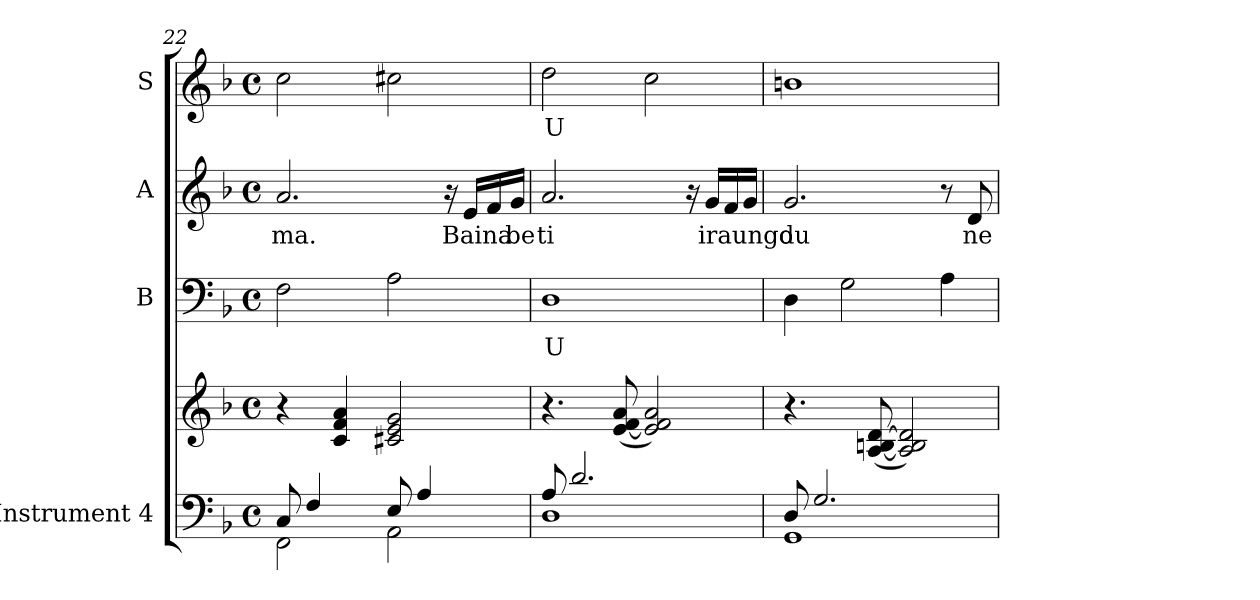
**kern	**kern	**kern	**text	**kern	**text	**kern	**text
*part4	*part4	*part3	*part3	*part2	*part2	*part1	*part1
*staff5	*staff4	*staff3	*staff3	*staff2	*staff2	*staff1	*staff1
*I"Instrument 4	*	*I"B	*	*I"A	*	*I"S	*
*clefF4	*clefG2	*clefF4	*	*clefG2	*	*clefG2	*
*k[b-]	*k[b-]	*k[b-]	*	*k[b-]	*	*k[b-]	*
*F:	*F:	*F:	*	*F:	*	*F:	*
*M4/4	*M4/4	*M4/4	*	*M4/4	*	*M4/4	*
*met(c)	*met(c)	*met(c)	*	*met(c)	*	*met(c)	*
=22	=22	=22	=22	=22	=22	=22	=22
*^	*	*	*	*	*	*	*
!	!	!	!	!	!	!LO:LY:b:cj	!	!
2FF\	8C/	4r	2F\	.	2.a/	ma.	2cc\	.
.	4F/	.	.	.	.	.	.	.
.	.	4c/ 4f/ 4a/	.	.	.	.	.	.
.	8ryy	.	.	.	.	.	.	.
8E/	2AA\	2g/ 2e/ 2c#X/	2A\	.	.	.	2cc#X\	.
4A/	.	.	.	.	.	.	.	.
.	.	.	.	.	16ra	.	.	.
!	!	!	!	!	!	!LO:LY:b:cj	!	!
.	.	.	.	.	16e/L	Baina	.	.
8ryy	.	.	.	.	16f/	.	.	.
!	!	!	!	!	!	!LO:LY:b:cj	!	!
.	.	.	.	.	16g/J	be	.	.
=23	=23	=23	=23	=23	=23	=23	=23	=23
!	!	!	!	!LO:LY:b:cj	!	!LO:LY:b:cj	!	!LO:LY:b:cj
8A/	1D	4.r	1D	U	2.a/	ti	2dd\	U
2.d/	.	.	.	.	.	.	.	.
.	.	(>[<8e/ 8a/ 8f/	.	.	.	.	.	.
.	.	2e/] 2a/ 2f/)	.	.	.	.	2cc\	.
.	.	.	.	.	16ra	.	.	.
!	!	!	!	!	!	!LO:LY:b	!	!
.	.	.	.	.	16g/L	iraungo	.	.
8ryy	.	.	.	.	16f/	.	.	.
.	.	.	.	.	16g/J	.	.	.
=24	=24	=24	=24	=24	=24	=24	=24	=24
!	!	!	!	!	!	!LO:LY:b:cj	!	!
8D/	1GG	4.r	4D\	.	2.g/	du	1bn	.
2.G/	.	.	.	.	.	.	.	.
.	.	.	2G\	.	.	.	.	.
.	.	(>[<8A/ [>8d/ 8Bn/	.	.	.	.	.	.
.	.	2A/] 2d/] 2B/)	.	.	.	.	.	.
.	.	.	4A\	.	8r	.	.	.
!	!	!	!	!	!	!LO:LY:b:cj	!	!
8ryy	.	.	.	.	(8d/	ne	.	.
*v	*v	*	*	*	*	*	*	*
=	=	=	=	=	=	=	=
*-	*-	*-	*-	*-	*-	*-	*-
